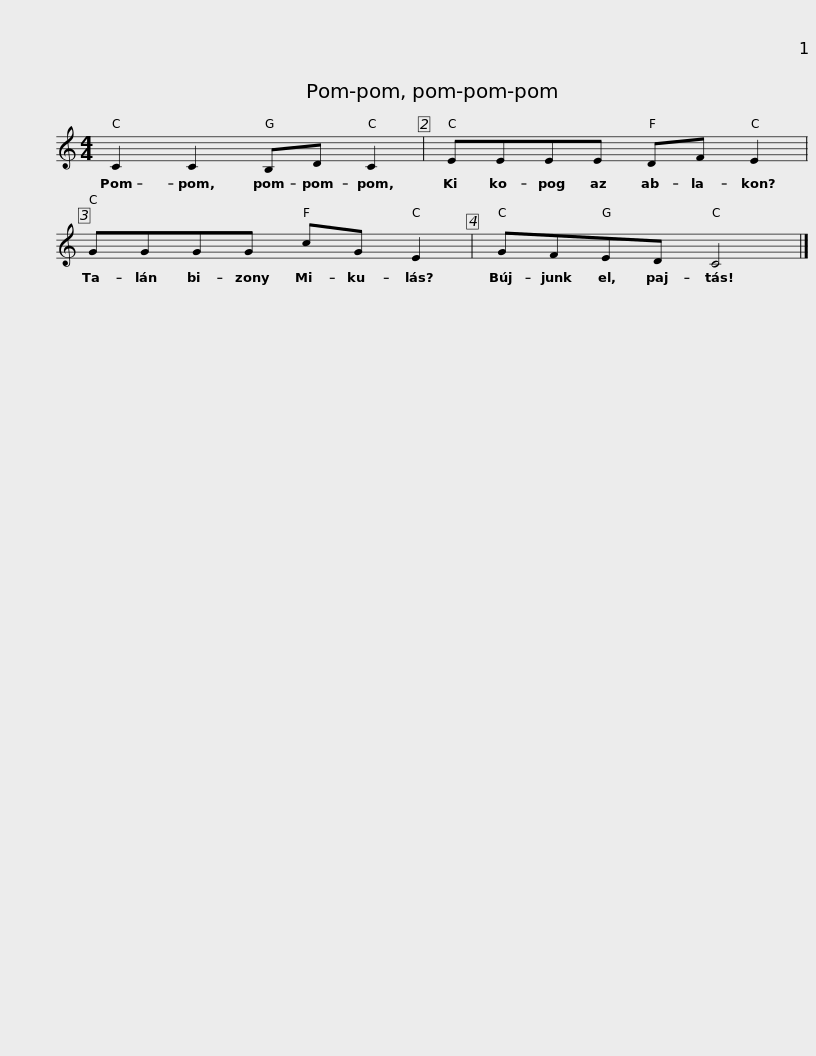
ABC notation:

X:1
L:1/8
M:4/4
I:linebreak $
K:C
V:1 treble
V:1
 C2 C2 B,D C2 | EEEE DF E2 | GGGG cG E2 | GFED C4 |] %4
